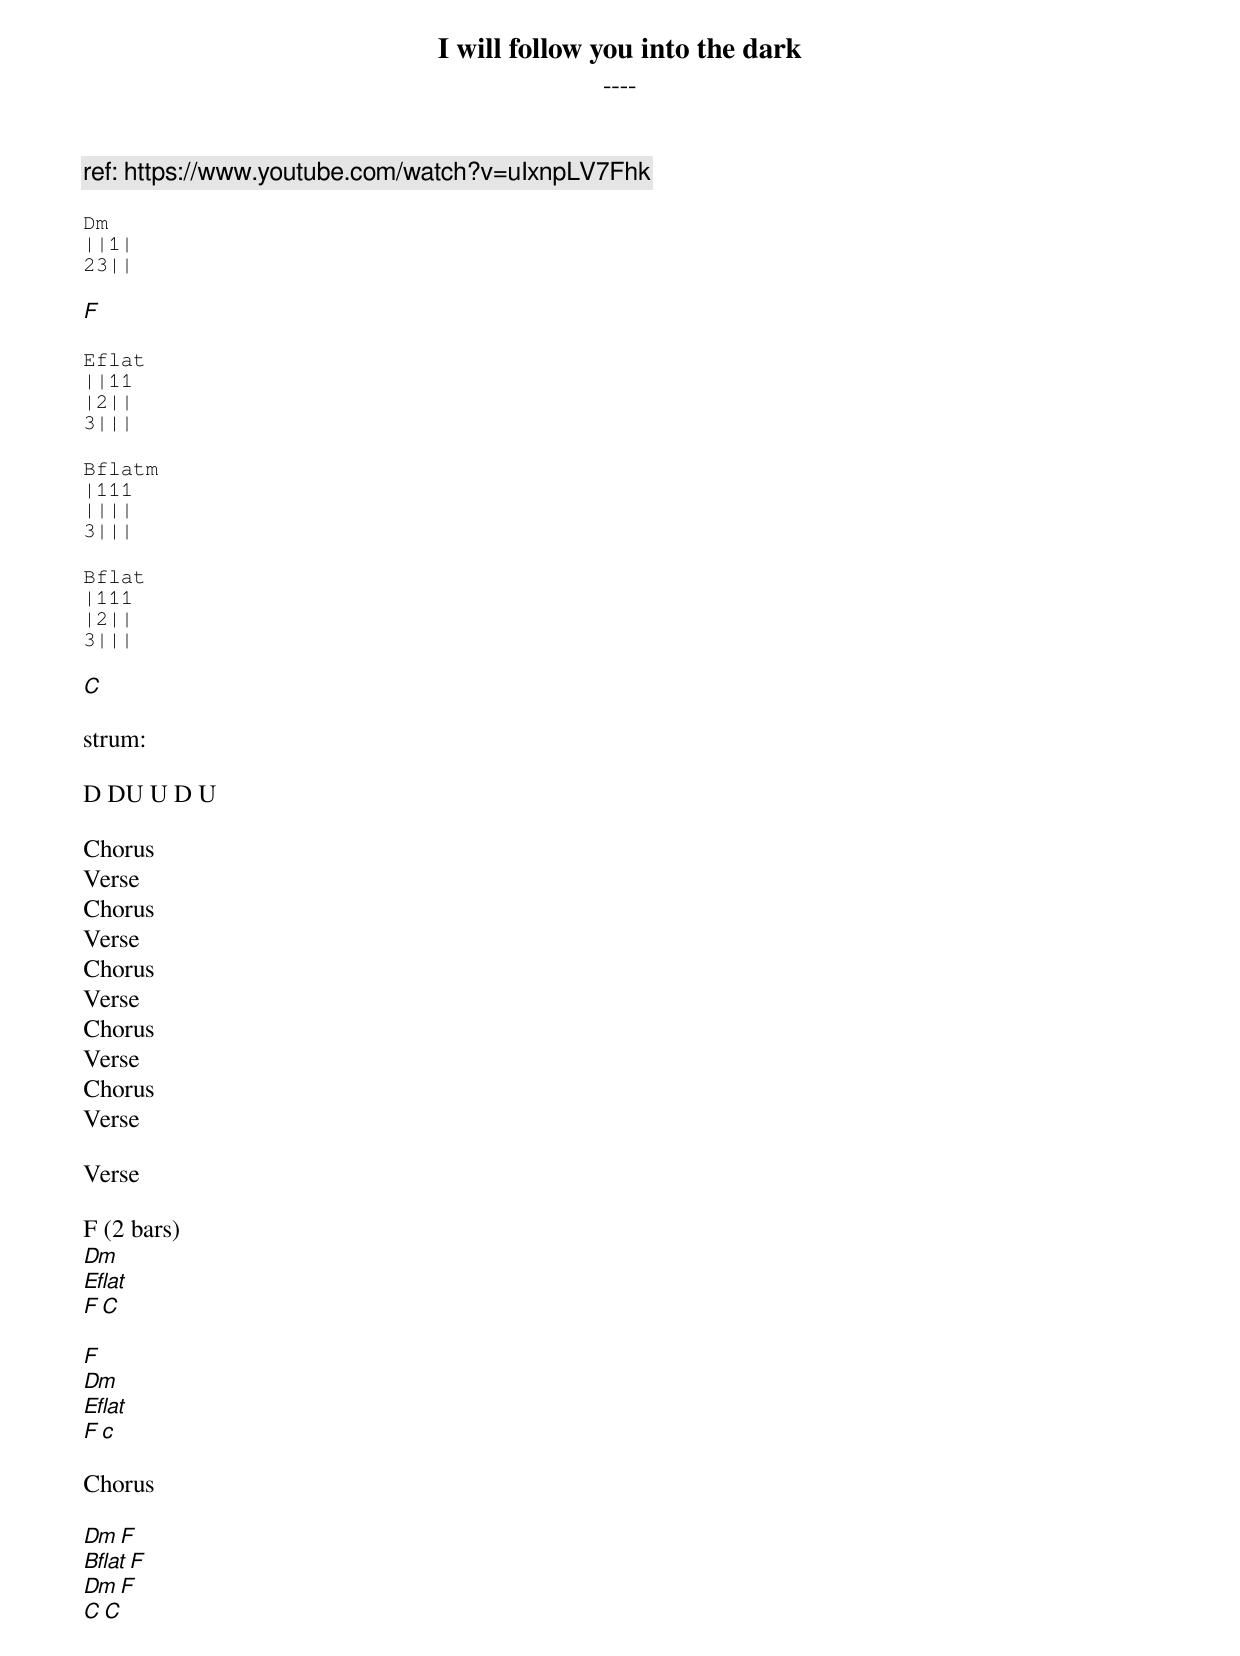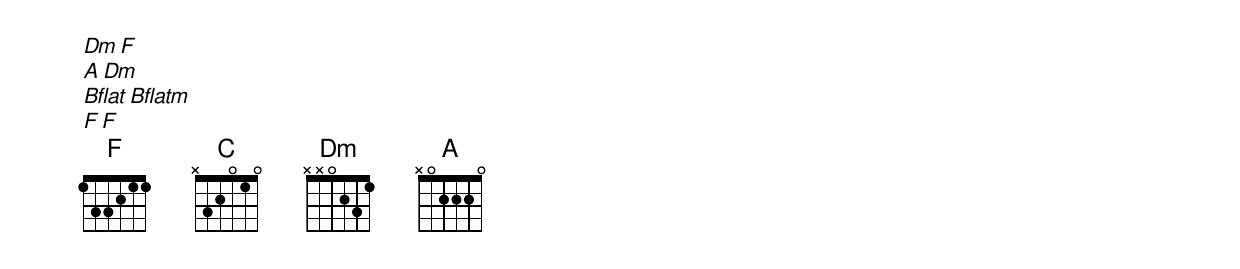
I will follow you into the dark
----
ref: https://www.youtube.com/watch?v=uIxnpLV7Fhk

Dm
||1|
23||

F

Eflat
||11
|2||
3|||

Bflatm
|111
||||
3|||

Bflat
|111
|2||
3|||

C

strum:

D DU U D U

Chorus
Verse
Chorus
Verse
Chorus
Verse
Chorus
Verse
Chorus
Verse

Verse

F (2 bars)
Dm
Eflat
F C

F
Dm
Eflat
F c

Chorus

Dm F
Bflat F
Dm F
C C

Dm F
A Dm
Bflat Bflatm
F F
